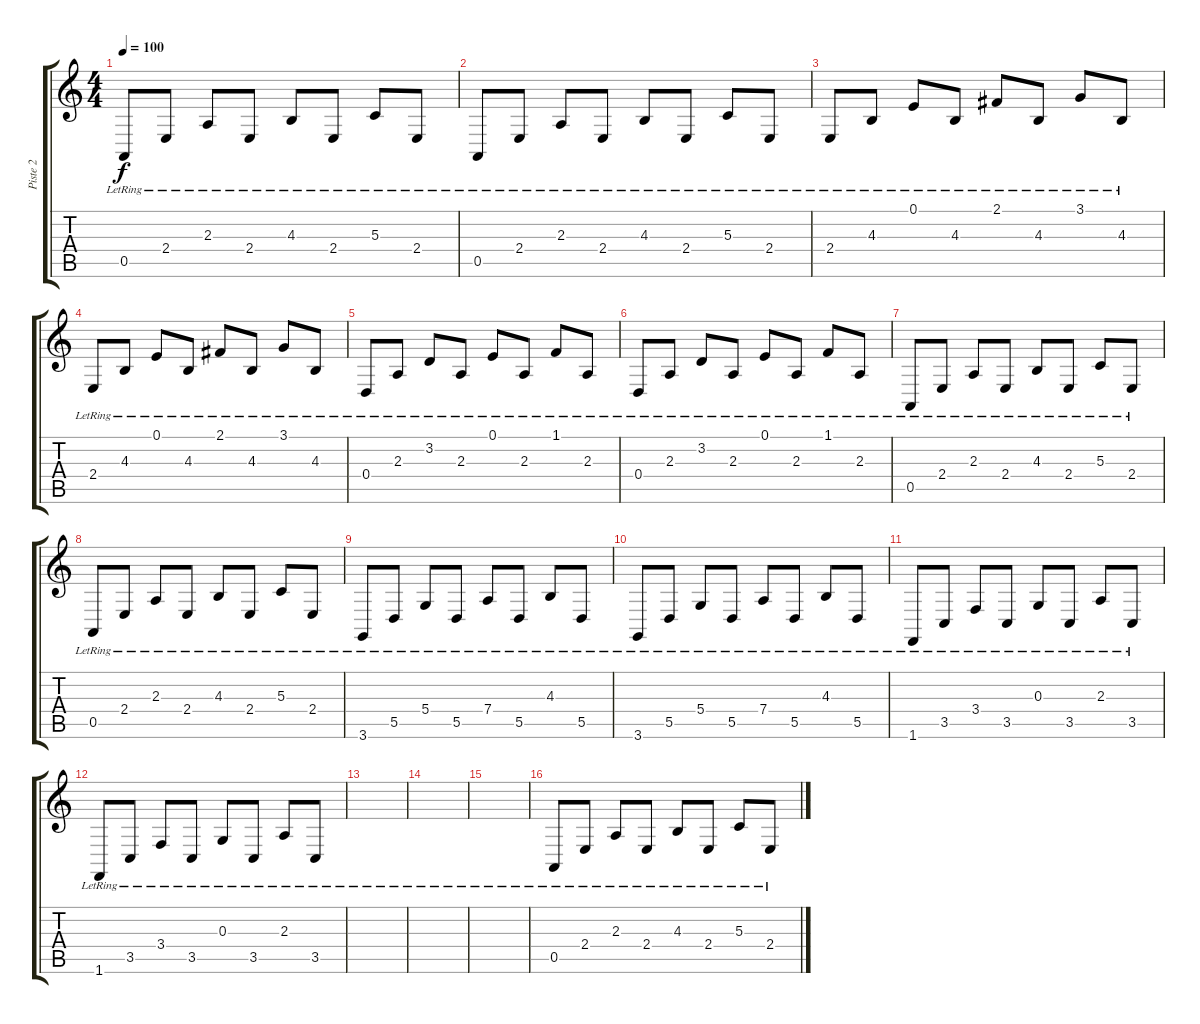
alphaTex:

\track ("Piste 2" "Piste 2") {instrument acousticgrandpiano}
\staff {score tabs}
\tuning (E4 B3 G3 D3 A2 E2) {hide}
\ts (4 4)
\tempo 100
\clef g2
\ks c
0.5{lr}.8{dy f} 2.4{lr}.8 2.3{lr}.8 2.4{lr}.8 4.3{lr}.8 2.4{lr}.8 5.3{lr}.8 2.4{lr}.8 |
0.5{lr}.8 2.4{lr}.8 2.3{lr}.8 2.4{lr}.8 4.3{lr}.8 2.4{lr}.8 5.3{lr}.8 2.4{lr}.8 |
2.4{lr}.8 4.3{lr}.8 0.1{lr}.8 4.3{lr}.8 2.1{lr}.8 4.3{lr}.8 3.1{lr}.8 4.3{lr}.8 |
2.4{lr}.8 4.3{lr}.8 0.1{lr}.8 4.3{lr}.8 2.1{lr}.8 4.3{lr}.8 3.1{lr}.8 4.3{lr}.8 |
0.4{lr}.8 2.3{lr}.8 3.2{lr}.8 2.3{lr}.8 0.1{lr}.8 2.3{lr}.8 1.1{lr}.8 2.3{lr}.8 |
0.4{lr}.8 2.3{lr}.8 3.2{lr}.8 2.3{lr}.8 0.1{lr}.8 2.3{lr}.8 1.1{lr}.8 2.3{lr}.8 |
0.5{lr}.8 2.4{lr}.8 2.3{lr}.8 2.4{lr}.8 4.3{lr}.8 2.4{lr}.8 5.3{lr}.8 2.4{lr}.8 |
0.5{lr}.8 2.4{lr}.8 2.3{lr}.8 2.4{lr}.8 4.3{lr}.8 2.4{lr}.8 5.3{lr}.8 2.4{lr}.8 |
3.6{lr}.8 5.5{lr}.8 5.4{lr}.8 5.5{lr}.8 7.4{lr}.8 5.5{lr}.8 4.3{lr}.8 5.5{lr}.8 |
3.6{lr}.8 5.5{lr}.8 5.4{lr}.8 5.5{lr}.8 7.4{lr}.8 5.5{lr}.8 4.3{lr}.8 5.5{lr}.8 |
1.6{lr}.8 3.5{lr}.8 3.4{lr}.8 3.5{lr}.8 0.3{lr}.8 3.5{lr}.8 2.3{lr}.8 3.5{lr}.8 |
1.6{lr}.8 3.5{lr}.8 3.4{lr}.8 3.5{lr}.8 0.3{lr}.8 3.5{lr}.8 2.3{lr}.8 3.5{lr}.8 |
|
|
|
0.5{lr}.8 2.4{lr}.8 2.3{lr}.8 2.4{lr}.8 4.3{lr}.8 2.4{lr}.8 5.3{lr}.8 2.4{lr}.8
